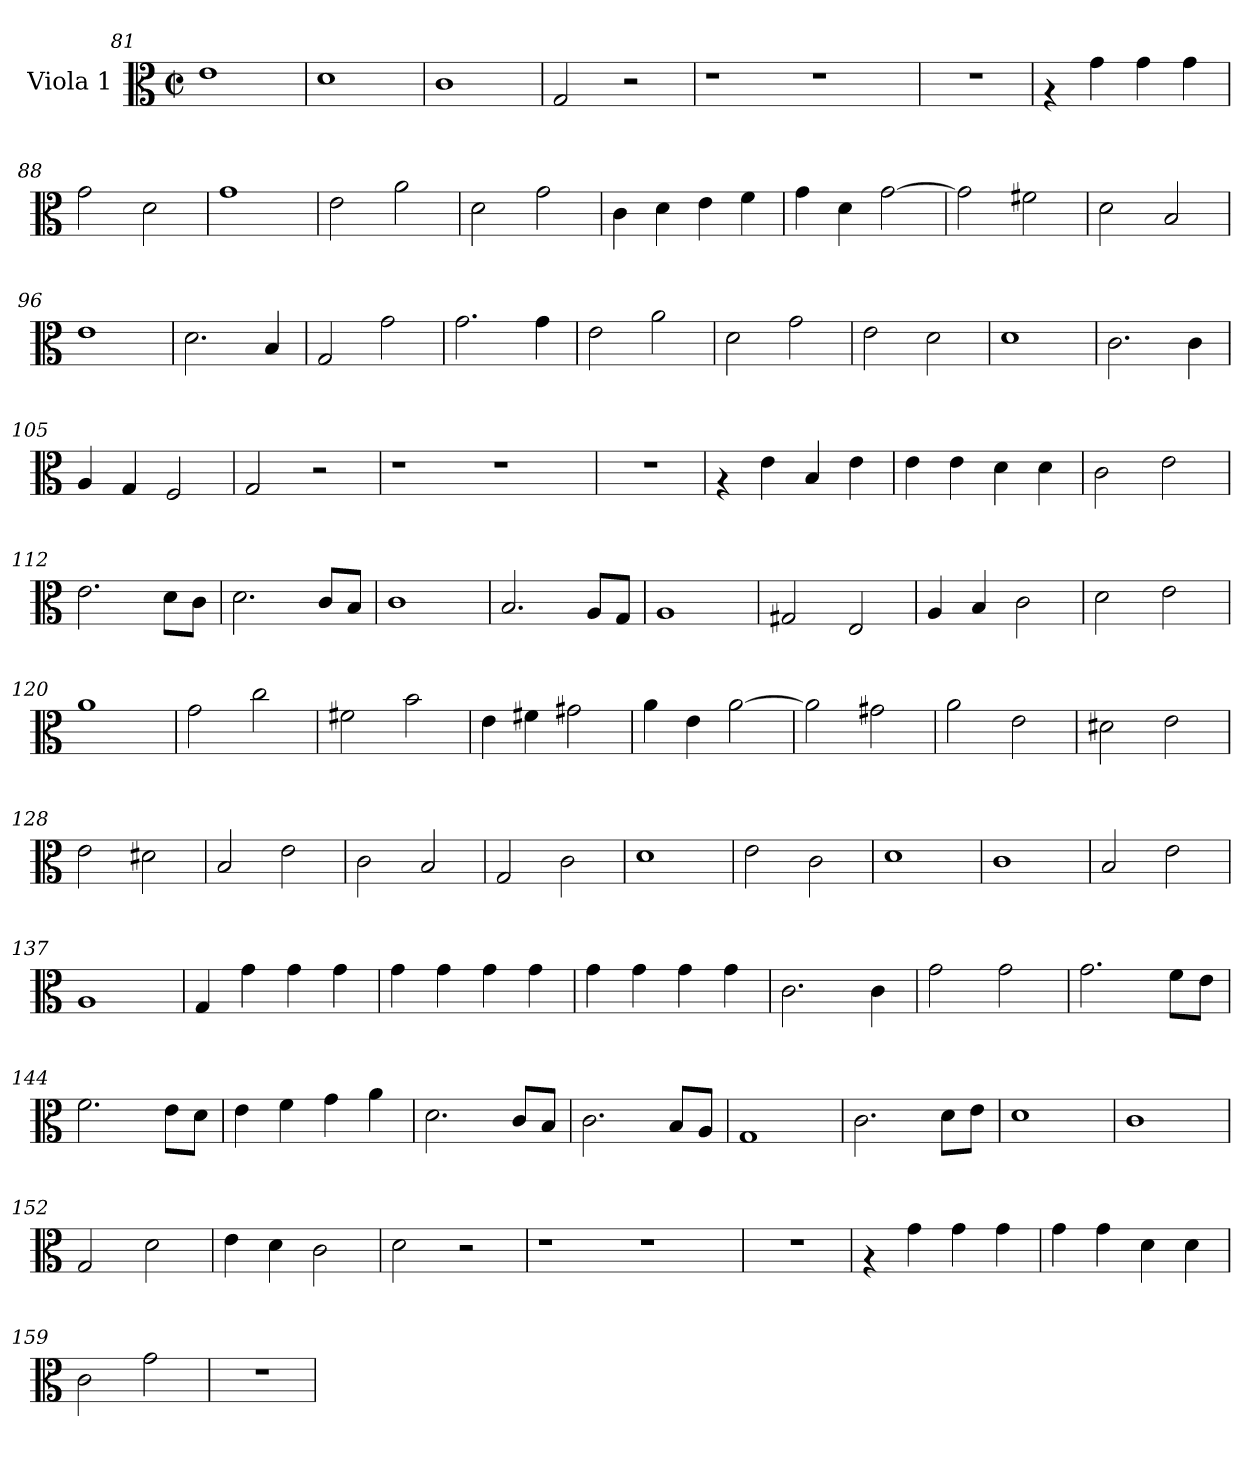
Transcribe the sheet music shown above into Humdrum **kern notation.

**kern
*part1
*staff1
*I"Viola 1
*I'Viola 1
*clefC3
*k[]
*C:
*M2/2
*met(c|)
=81
1e
=82
1d
=83
1c
=84
2G/
2r
=85
1r
1r
=86
1r
=87
4rG
4g\
4g\
4g\
=88
2g\
2d\
!!LO:LB:g=z
=89
1g
=90
2e\
2a\
=91
2d\
2g\
=92
4c\
4d\
4e\
4f\
=93
4g\
4d\
[>2g\
=94
2g\]
2f#X\
=95
2d\
2B/
=96
1e
=97
2.d\
4B/
=98
2G/
2g\
=99
2.g\
4g\
=100
2e\
2a\
!!LO:LB:g=z
=101
2d\
2g\
=102
2e\
2d\
=103
1d
=104
2.c\
4c\
=105
4A/
4G/
2F/
=106
2G/
2r
=107
1r
1r
=108
1r
=109
4rG
4e\
4B/
4e\
=110
4e\
4e\
4d\
4d\
=111
2c\
2e\
=112
2.e\
8d\L
8c\J
=113
2.d\
8c/L
8B/J
!!LO:LB:g=z
=114
1c
=115
2.B/
8A/L
8G/J
=116
1A
=117
2G#X/
2E/
=118
4A/
4B/
2c\
=119
2d\
2e\
=120
1a
=121
2g\
2cc\
=122
2f#X\
2b\
=123
4e\
4f#X\
2g#X\
=124
4a\
4e\
[>2a\
=125
2a\]
2g#X\
!!LO:LB:g=z
=126
2a\
2e\
=127
2d#X\
2e\
=128
2e\
2d#X\
=129
2B/
2e\
=130
2c\
2B/
=131
2G/
2c\
=132
1d
=133
2e\
2c\
=134
1d
=135
1c
=136
2B/
2e\
=137
1A
=138
4G/
4g\
4g\
4g\
!!LO:LB:g=z
=139
4g\
4g\
4g\
4g\
=140
4g\
4g\
4g\
4g\
=141
2.c\
4c\
=142
2g\
2g\
=143
2.g\
8f\L
8e\J
=144
2.f\
8e\L
8d\J
=145
4e\
4f\
4g\
4a\
=146
2.d\
8c/L
8B/J
=147
2.c\
8B/L
8A/J
=148
1G
=149
2.c\
8d\L
8e\J
!!LO:LB:g=z
=150
1d
=151
1c
=152
2G/
2d\
=153
4e\
4d\
2c\
=154
2d\
2r
=155
1r
1r
=156
1r
=157
4rG
4g\
4g\
4g\
=158
4g\
4g\
4d\
4d\
=159
2c\
2g\
=160
1r
=
*-
